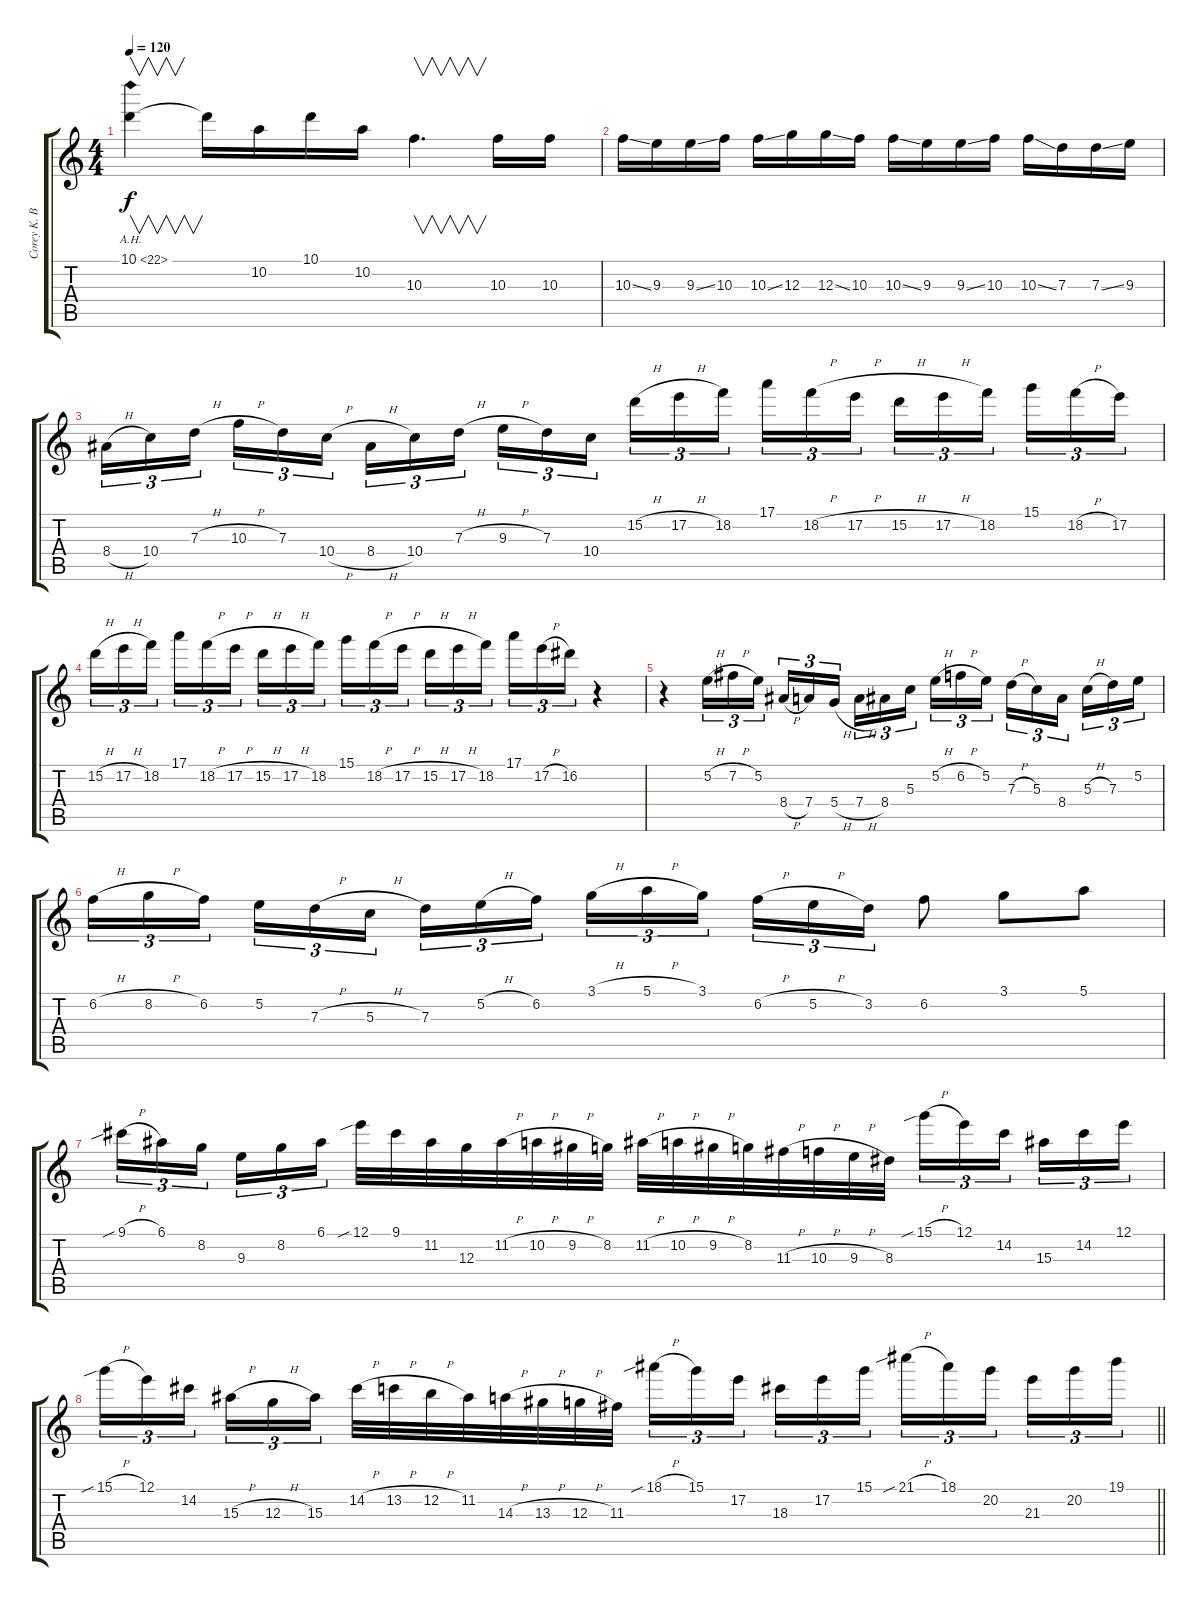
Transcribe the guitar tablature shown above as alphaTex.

\track ("Corey K. Beaulieu" "Corey K. B") {instrument distortionguitar}
\staff {score tabs}
\tuning (E4 B3 G3 D3 A2 D2) {hide}
\ts (4 4)
\tempo 120
\clef g2
\ks c
10.1{ah 12}.4{v dy f} 10.1{t}.16 10.2.16 10.1.16 10.2.16 10.3.4{v d} 10.3.16 10.3.16 |
10.3{ss}.16 9.3.16 9.3{ss}.16 10.3.16 10.3{ss}.16 12.3.16 12.3{ss}.16 10.3.16 10.3{ss}.16 9.3.16 9.3{ss}.16 10.3.16 10.3{ss}.16 7.3.16 7.3{ss}.16 9.3.16 |
8.4{h}.16{tu (3 2)} 10.4.16{tu (3 2)} 7.3{h}.16{tu (3 2) beam splitsecondary} 10.3{h}.16{tu (3 2)} 7.3.16{tu (3 2)} 10.4{h}.16{tu (3 2)} 8.4{h}.16{tu (3 2)} 10.4.16{tu (3 2)} 7.3{h}.16{tu (3 2) beam splitsecondary} 9.3{h}.16{tu (3 2)} 7.3.16{tu (3 2)} 10.4.16{tu (3 2)} 15.2{h}.16{tu (3 2)} 17.2{h}.16{tu (3 2)} 18.2.16{tu (3 2) beam splitsecondary} 17.1.16{tu (3 2)} 18.2{h}.16{tu (3 2)} 17.2{h}.16{tu (3 2)} 15.2{h}.16{tu (3 2)} 17.2{h}.16{tu (3 2)} 18.2.16{tu (3 2) beam splitsecondary} 15.1.16{tu (3 2)} 18.2{h}.16{tu (3 2)} 17.2.16{tu (3 2)} |
15.2{h}.16{tu (3 2)} 17.2{h}.16{tu (3 2)} 18.2.16{tu (3 2) beam splitsecondary} 17.1.16{tu (3 2)} 18.2{h}.16{tu (3 2)} 17.2{h}.16{tu (3 2)} 15.2{h}.16{tu (3 2)} 17.2{h}.16{tu (3 2)} 18.2.16{tu (3 2) beam splitsecondary} 15.1.16{tu (3 2)} 18.2{h}.16{tu (3 2)} 17.2{h}.16{tu (3 2)} 15.2{h}.16{tu (3 2)} 17.2{h}.16{tu (3 2)} 18.2.16{tu (3 2) beam splitsecondary} 17.1.16{tu (3 2)} 17.2{h}.16{tu (3 2)} 16.2.16{tu (3 2)} r.4 |
r.4 5.2{h}.16{tu (3 2)} 7.2{h}.16{tu (3 2)} 5.2.16{tu (3 2) beam splitsecondary} 8.4{h}.16{tu (3 2)} 7.4.16{tu (3 2)} 5.4{h}.16{tu (3 2)} 7.4{h}.16{tu (3 2)} 8.4.16{tu (3 2)} 5.3.16{tu (3 2) beam splitsecondary} 5.2{h}.16{tu (3 2)} 6.2{h}.16{tu (3 2)} 5.2.16{tu (3 2)} 7.3{h}.16{tu (3 2)} 5.3.16{tu (3 2)} 8.4.16{tu (3 2) beam splitsecondary} 5.3{h}.16{tu (3 2)} 7.3.16{tu (3 2)} 5.2.16{tu (3 2)} |
6.2{h}.16{tu (3 2)} 8.2{h}.16{tu (3 2)} 6.2.16{tu (3 2) beam splitsecondary} 5.2.16{tu (3 2)} 7.3{h}.16{tu (3 2)} 5.3{h}.16{tu (3 2)} 7.3.16{tu (3 2)} 5.2{h}.16{tu (3 2)} 6.2.16{tu (3 2) beam splitsecondary} 3.1{h}.16{tu (3 2)} 5.1{h}.16{tu (3 2)} 3.1.16{tu (3 2)} 6.2{h}.16{tu (3 2)} 5.2{h}.16{tu (3 2)} 3.2.16{tu (3 2)} 6.2.8 3.1.8 5.1.8 |
9.1{sib h}.16{tu (3 2)} 6.1.16{tu (3 2)} 8.2.16{tu (3 2) beam splitsecondary} 9.3.16{tu (3 2)} 8.2.16{tu (3 2)} 6.1.16{tu (3 2)} 12.1{sib}.32 9.1.32 11.2.32 12.3.32 11.2{h}.32 10.2{h}.32 9.2{h}.32 8.2.32 11.2{h}.32 10.2{h}.32 9.2{h}.32 8.2.32 11.3{h}.32 10.3{h}.32 9.3{h}.32 8.3.32 15.1{sib h}.16{tu (3 2)} 12.1.16{tu (3 2)} 14.2.16{tu (3 2) beam splitsecondary} 15.3.16{tu (3 2)} 14.2.16{tu (3 2)} 12.1.16{tu (3 2)} |
\barLineRight lightlight
15.1{sib h}.16{tu (3 2)} 12.1.16{tu (3 2)} 14.2.16{tu (3 2) beam splitsecondary} 15.3{h}.16{tu (3 2)} 12.3{h}.16{tu (3 2)} 15.3.16{tu (3 2)} 14.2{h}.32 13.2{h}.32 12.2{h}.32 11.2.32 14.3{h}.32 13.3{h}.32 12.3{h}.32 11.3.32 18.1{sib h}.16{tu (3 2)} 15.1.16{tu (3 2)} 17.2.16{tu (3 2) beam splitsecondary} 18.3.16{tu (3 2)} 17.2.16{tu (3 2)} 15.1.16{tu (3 2)} 21.1{sib h}.16{tu (3 2)} 18.1.16{tu (3 2)} 20.2.16{tu (3 2) beam splitsecondary} 21.3.16{tu (3 2)} 20.2.16{tu (3 2)} 19.1.16{tu (3 2)}
